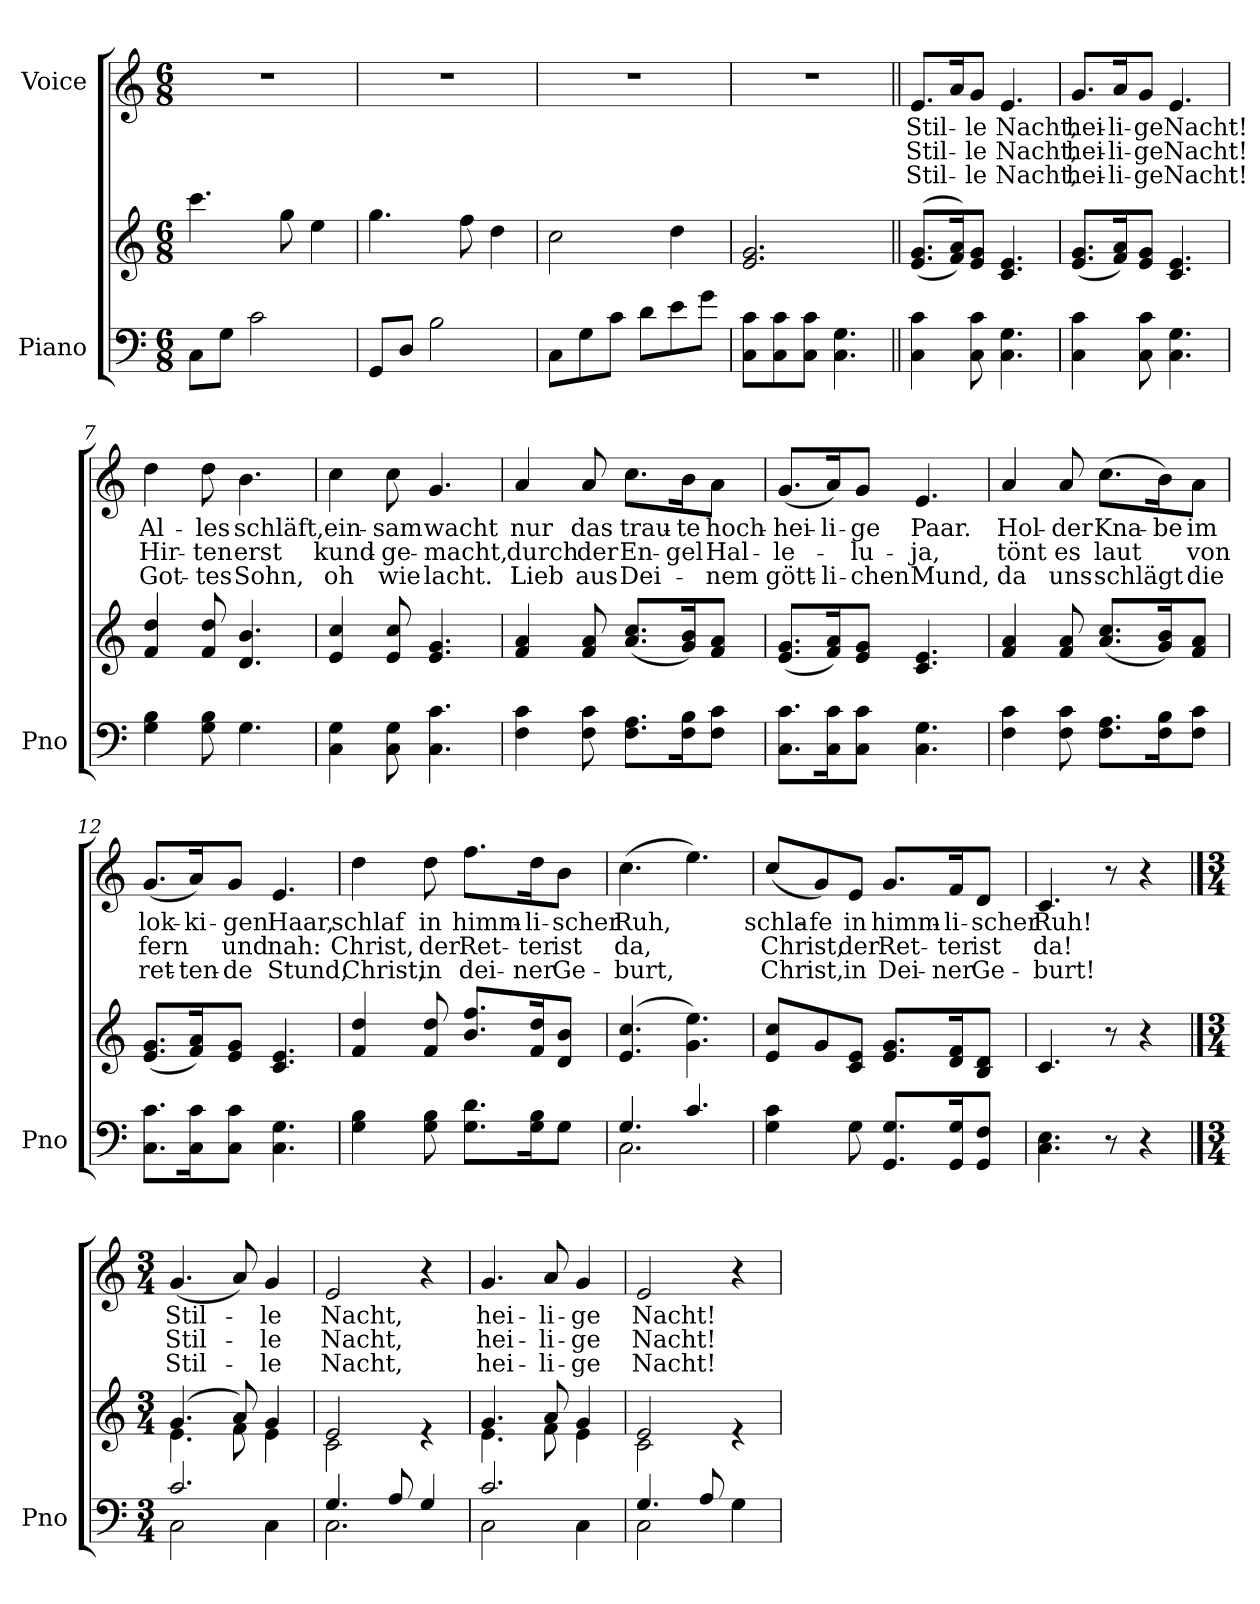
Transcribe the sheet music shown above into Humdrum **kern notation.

**kern	**kern	**kern	**text	**text	**text
*part2	*part2	*part1	*part1	*part1	*part1
*staff3	*staff2	*staff1	*staff1	*staff1	*staff1
*I"Piano	*	*I"Voice	*	*	*
*I'Pno	*	*	*	*	*
*clefF4	*clefG2	*clefG2	*	*	*
*k[]	*k[]	*k[]	*	*	*
*M6/8	*M6/8	*M6/8	*	*	*
*MM60	*MM60	*MM60	*	*	*
=1	=1	=1	=1	=1	=1
8C\L	4.ccc\	2.r	.	.	.
8G\J	.	.	.	.	.
2c\	.	.	.	.	.
.	8gg\	.	.	.	.
.	4ee\	.	.	.	.
=2	=2	=2	=2	=2	=2
8GG/L	4.gg\	2.r	.	.	.
8D/J	.	.	.	.	.
2B\	.	.	.	.	.
.	8ff\	.	.	.	.
.	4dd\	.	.	.	.
=3	=3	=3	=3	=3	=3
8C\L	2cc\	2.r	.	.	.
8G\	.	.	.	.	.
8c\J	.	.	.	.	.
8d\L	.	.	.	.	.
8e\	4dd\	.	.	.	.
8g\J	.	.	.	.	.
=4	=4	=4	=4	=4	=4
8C\ 8c\L	2.e/ 2.g/	2.r	.	.	.
8C\ 8c\	.	.	.	.	.
8C\ 8c\J	.	.	.	.	.
4.C\ 4.G\	.	.	.	.	.
=5||	=5||	=5||	=5||	=5||	=5||
!	!	!	!LO:LY:b	!LO:LY:b	!LO:LY:b
4C\ 4c\	(<(<8.e/ 8.g/L	8.e/L	Stil-	Stil-	Stil-
.	16f/ 16a/K))	16a/K	.	.	.
!	!	!	!LO:LY:b	!LO:LY:b	!LO:LY:b
8C\ 8c\	8e/ 8g/J	8g/J	le	-le	-le
!	!	!	!LO:LY:b	!LO:LY:b	!LO:LY:b
4.C\ 4.G\	4.c/ 4.e/	4.e/	Nacht,	Nacht,	Nacht,
=6	=6	=6	=6	=6	=6
!	!	!	!LO:LY:b	!LO:LY:b	!LO:LY:b
4C\ 4c\	(<8.e/ 8.g/L	8.g/L	hei-	hei-	hei-
!	!	!	!LO:LY:b	!LO:LY:b	!LO:LY:b
.	16f/ 16a/K)	16a/K	-li-	-li-	-li-
!	!	!	!LO:LY:b	!LO:LY:b	!LO:LY:b
8C\ 8c\	8e/ 8g/J	8g/J	-ge	-ge	-ge
!	!	!	!LO:LY:b	!LO:LY:b	!LO:LY:b
4.C\ 4.G\	4.c/ 4.e/	4.e/	Nacht!	Nacht!	Nacht!
=7	=7	=7	=7	=7	=7
!	!	!	!LO:LY:b	!LO:LY:b	!LO:LY:b
4G\ 4B\	4f/ 4dd/	4dd\	Al-	Hir-	Got-
!	!	!	!LO:LY:b	!LO:LY:b	!LO:LY:b
8G\ 8B\	8f/ 8dd/	8dd\	-les	-ten	-tes
!	!	!	!LO:LY:b	!LO:LY:b	!LO:LY:b
4.G\	4.d/ 4.b/	4.b\	schläft,	erst	Sohn,
!!LO:LB:g=z
=8	=8	=8	=8	=8	=8
!	!	!	!LO:LY:b	!LO:LY:b	!LO:LY:b
4C\ 4G\	4e/ 4cc/	4cc\	ein-	kund-	oh
!	!	!	!LO:LY:b	!LO:LY:b	!LO:LY:b
8C\ 8G\	8e/ 8cc/	8cc\	-sam	-ge-	wie
!	!	!	!LO:LY:b	!LO:LY:b	!LO:LY:b
4.C\ 4.c\	4.e/ 4.g/	4.g/	wacht	-macht,	lacht.
=9	=9	=9	=9	=9	=9
*k[]	*k[]	*k[]	*	*	*
!	!	!	!LO:LY:b	!LO:LY:b	!LO:LY:b
4F\ 4c\	4f/ 4a/	4a/	nur	durch	Lieb
!	!	!	!LO:LY:b	!LO:LY:b	!LO:LY:b
8F\ 8c\	8f/ 8a/	8a/	das	der	aus
!	!	!	!LO:LY:b	!LO:LY:b	!LO:LY:b
8.F\ 8.A\L	(<8.a/ 8.cc/L	8.cc\L	trau-	En-	Dei-
!	!	!	!LO:LY:b	!LO:LY:b	!
16F\ 16B\K	16g/ 16b/K)	16b\K	-te	-gel	.
!	!	!	!LO:LY:b	!LO:LY:b	!LO:LY:b
8F\ 8c\J	8f/ 8a/J	8a\J	hoch-	Hal-	-nem
=10	=10	=10	=10	=10	=10
!	!	!	!LO:LY:b	!LO:LY:b	!LO:LY:b
8.C\ 8.c\L	(<8.e/ 8.g/L	(<8.g/L	-hei-	-le-	gött-
!	!	!	!LO:LY:b	!	!LO:LY:b
16C\ 16c\K	16f/ 16a/K)	16a/K)	-li-	.	-li-
!	!	!	!LO:LY:b	!LO:LY:b	!LO:LY:b
8C\ 8c\J	8e/ 8g/J	8g/J	-ge	-lu-	-chen
!	!	!	!LO:LY:b	!LO:LY:b	!LO:LY:b
4.C\ 4.G\	4.c/ 4.e/	4.e/	Paar.	-ja,	Mund,
=11	=11	=11	=11	=11	=11
!	!	!	!LO:LY:b	!LO:LY:b	!LO:LY:b
4F\ 4c\	4f/ 4a/	4a/	Hol-	tönt	da
!	!	!	!LO:LY:b	!LO:LY:b	!LO:LY:b
8F\ 8c\	8f/ 8a/	8a/	-der	es	uns
!	!	!	!LO:LY:b	!LO:LY:b	!LO:LY:b
8.F\ 8.A\L	(<8.a/ 8.cc/L	(>8.cc\L	Kna-	-laut	schlägt
!	!	!	!LO:LY:b	!	!
16F\ 16B\K	16g/ 16b/K)	16b\K)	-be	.	.
!	!	!	!LO:LY:b	!LO:LY:b	!LO:LY:b
8F\ 8c\J	8f/ 8a/J	8a\J	im	von	die
=12	=12	=12	=12	=12	=12
!	!	!	!LO:LY:b	!LO:LY:b	!LO:LY:b
8.C\ 8.c\L	(<8.e/ 8.g/L	(<8.g/L	lok-	-fern	ret-
!	!	!	!LO:LY:b	!	!LO:LY:b
16C\ 16c\K	16f/ 16a/K)	16a/K)	-ki-	.	-ten-
!	!	!	!LO:LY:b	!LO:LY:b	!LO:LY:b
8C\ 8c\J	8e/ 8g/J	8g/J	-gen	und	-de
!	!	!	!LO:LY:b	!LO:LY:b	!LO:LY:b
4.C\ 4.G\	4.c/ 4.e/	4.e/	Haar,	nah:	Stund,
!!LO:LB:g=z
=13	=13	=13	=13	=13	=13
!	!	!	!LO:LY:b	!LO:LY:b	!LO:LY:b
4G\ 4B\	4f/ 4dd/	4dd\	schlaf	Christ,	Christ,
!	!	!	!LO:LY:b	!LO:LY:b	!LO:LY:b
8G\ 8B\	8f/ 8dd/	8dd\	in	der	in
!	!	!	!LO:LY:b	!LO:LY:b	!LO:LY:b
8.G\ 8.d\L	8.b/ 8.ff/L	8.ff\L	himm-	Ret-	dei-
!	!	!	!LO:LY:b	!LO:LY:b	!LO:LY:b
16G\ 16B\K	16f/ 16dd/K	16dd\K	-li-	-ter	-ner
!	!	!	!LO:LY:b	!LO:LY:b	!LO:LY:b
8G\J	8d/ 8b/J	8b\J	-scher	ist	Ge-
=14	=14	=14	=14	=14	=14
*^	*	*	*	*	*
!	!	!	!	!LO:LY:b	!LO:LY:b	!LO:LY:b
4.G/	2.C\	(>4.e/ 4.cc/	(>4.cc\	-Ruh,	-da,	-burt,
4.c/	.	4.g\ 4.ee\)	4.ee\)	.	.	.
*v	*v	*	*	*	*	*
=14X1	=14X1	=14X1	=14X1	=14X1	=14X1
!	!	!	!LO:LY:b	!LO:LY:b	!LO:LY:b
4G\ 4c\	8e/ 8cc/L	(<8cc/L	schla-	-Christ,	-Christ,
!	!	!	!LO:LY:b	!	!
.	8g/	8g/)	-fe	.	.
!	!	!	!LO:LY:b	!LO:LY:b	!LO:LY:b
8G\	8c/ 8e/J	8e/J	in	der	in
!	!	!	!LO:LY:b	!LO:LY:b	!LO:LY:b
8.GG/ 8.G/L	8.e/ 8.g/L	8.g/L	himm-	Ret-	Dei-
!	!	!	!LO:LY:b	!LO:LY:b	!LO:LY:b
16GG/ 16G/K	16d/ 16f/K	16f/K	-li-	-ter	-ner
!	!	!	!LO:LY:b	!LO:LY:b	!LO:LY:b
8GG/ 8F/J	8B/ 8d/J	8d/J	-scher	ist	Ge-
=15	=15	=15	=15	=15	=15
!	!	!	!LO:LY:b	!LO:LY:b	!LO:LY:b
4.C\ 4.E\	4.c/	4.c/	Ruh!	da!	-burt!
8r	8r	8r	.	.	.
4r	4r	4r	.	.	.
==16	==16	==16	==16	==16	==16
*M3/4	*M3/4	*M3/4	*	*	*
*^	*^	*	*	*	*
!	!	!	!	!	!LO:LY:b	!LO:LY:b	!LO:LY:b
2.c/	2C\	(>4.g/	4.e\	(<4.g/	Stil-	Stil-	Stil-
.	.	8a/)	8f\	8a/)	.	.	.
!	!	!	!	!	!LO:LY:b	!LO:LY:b	!LO:LY:b
.	4C\	4g/	4e\	4g/	le	-le	-le
=17	=17	=17	=17	=17	=17	=17	=17
!	!	!	!	!	!LO:LY:b	!LO:LY:b	!LO:LY:b
4.G/	2.C\	2e/	2c\	2e/	Nacht,	Nacht,	Nacht,
8A/	.	.	.	.	.	.	.
4G/	.	4re	4ryy	4r	.	.	.
=18	=18	=18	=18	=18	=18	=18	=18
!	!	!	!	!	!LO:LY:b	!LO:LY:b	!LO:LY:b
2.c/	2C\	4.g/	4.e\	4.g/	hei-	hei-	hei-
!	!	!	!	!	!LO:LY:b	!LO:LY:b	!LO:LY:b
.	.	8a/	8f\	8a/	-li-	-li-	-li-
!	!	!	!	!	!LO:LY:b	!LO:LY:b	!LO:LY:b
.	4C\	4g/	4e\	4g/	-ge	-ge	-ge
!!LO:PB:g=z
=19	=19	=19	=19	=19	=19	=19	=19
!	!	!	!	!	!LO:LY:b	!LO:LY:b	!LO:LY:b
4.G/	2C\	2e/	2c\	2e/	Nacht!	Nacht!	Nacht!
8A/	.	.	.	.	.	.	.
4G\	4ryy	4re	4ryy	4r	.	.	.
*v	*v	*	*	*	*	*	*
*	*v	*v	*	*	*	*
=	=	=	=	=	=
*-	*-	*-	*-	*-	*-
